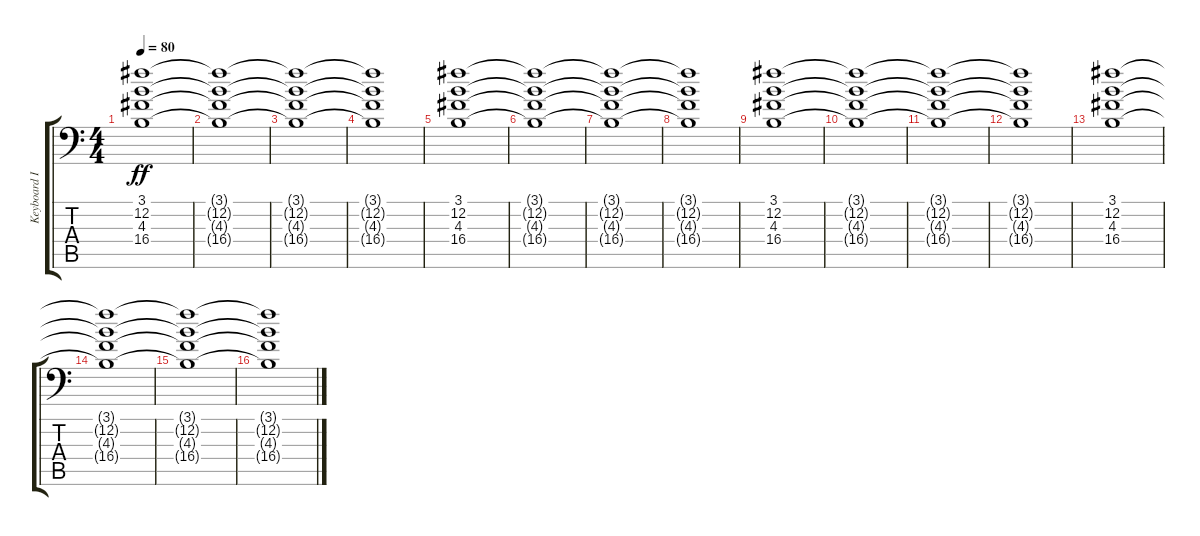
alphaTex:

\track ("Keyboard II (Treble)" "Keyboard I") {instrument synthstrings2}
\staff {score tabs}
\tuning (Eb5 B3 G3 D3 A2 A1) {hide}
\ts (4 4)
\tempo 80
\clef f4
\ks c
(3.1 12.2 4.3 16.4).1{dy ff} |
(3.1{t} 12.2{t} 4.3{t} 16.4{t}).1 |
(3.1{t} 12.2{t} 4.3{t} 16.4{t}).1 |
(3.1{t} 12.2{t} 4.3{t} 16.4{t}).1 |
(3.1 12.2 4.3 16.4).1 |
(3.1{t} 12.2{t} 4.3{t} 16.4{t}).1 |
(3.1{t} 12.2{t} 4.3{t} 16.4{t}).1 |
(3.1{t} 12.2{t} 4.3{t} 16.4{t}).1 |
(3.1 12.2 4.3 16.4).1 |
(3.1{t} 12.2{t} 4.3{t} 16.4{t}).1 |
(3.1{t} 12.2{t} 4.3{t} 16.4{t}).1 |
(3.1{t} 12.2{t} 4.3{t} 16.4{t}).1 |
(3.1 12.2 4.3 16.4).1 |
(3.1{t} 12.2{t} 4.3{t} 16.4{t}).1 |
(3.1{t} 12.2{t} 4.3{t} 16.4{t}).1 |
(3.1{t} 12.2{t} 4.3{t} 16.4{t}).1
